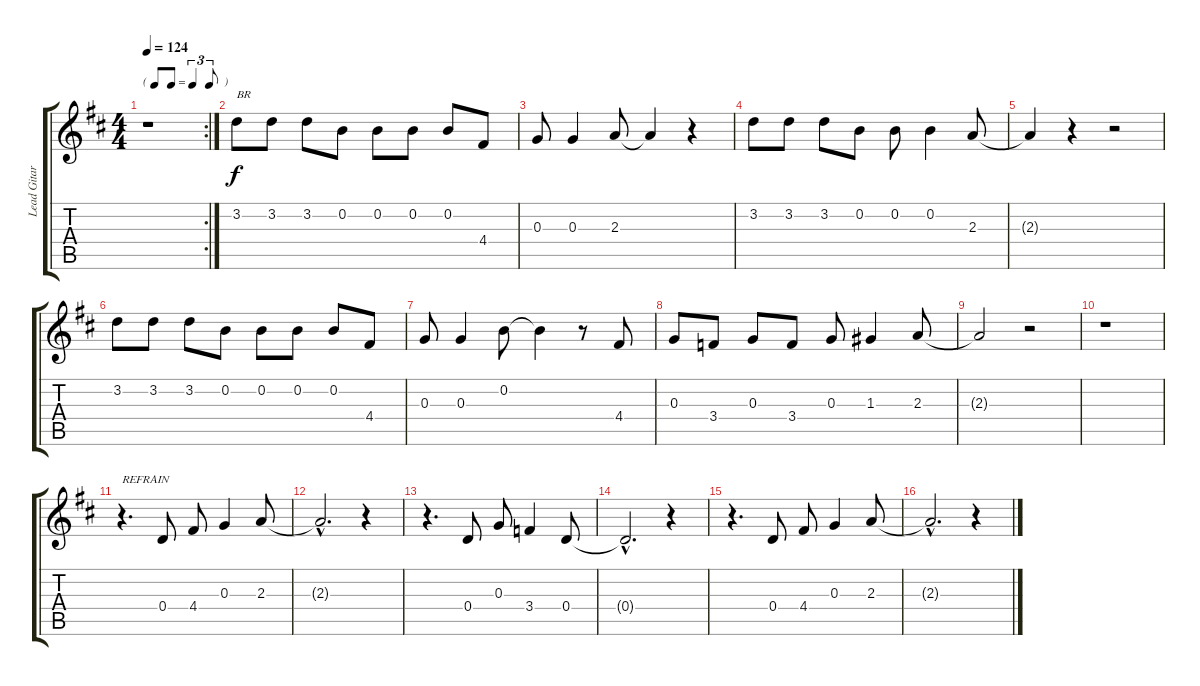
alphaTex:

\track ("Lead Gitarre 1 " "Lead Gitar") {instrument distortionguitar}
\staff {score tabs}
\tuning (E4 B3 G3 D3 A2 E2) {hide}
\rc 2
\ts (4 4)
\tf triplet8th
\tempo 124
\clef g2
\ks d
r.1{dy f} |
3.2.8{txt "BR"} 3.2.8 3.2.8 0.2.8 0.2.8 0.2.8 0.2.8 4.4.8 |
0.3.8 0.3.4 2.3.8 2.3{t}.4 r.4 |
3.2.8 3.2.8 3.2.8 0.2.8 0.2.8 0.2.4 2.3.8 |
2.3{t}.4 r.4 r.2 |
3.2.8 3.2.8 3.2.8 0.2.8 0.2.8 0.2.8 0.2.8 4.4.8 |
0.3.8 0.3.4 0.2.8 0.2{t}.4 r.8 4.4.8 |
0.3.8 3.4.8 0.3.8 3.4.8 0.3.8 1.3.4 2.3.8 |
2.3{t}.2 r.2 |
r.1 |
r.4{d txt "REFRAIN"} 0.4.8 4.4.8 0.3.4 2.3.8 |
2.3{hac t}.2{d} r.4 |
r.4{d} 0.4.8 0.3.8 3.4.4 0.4.8 |
0.4{hac t}.2{d} r.4 |
r.4{d} 0.4.8 4.4.8 0.3.4 2.3.8 |
2.3{hac t}.2{d} r.4
